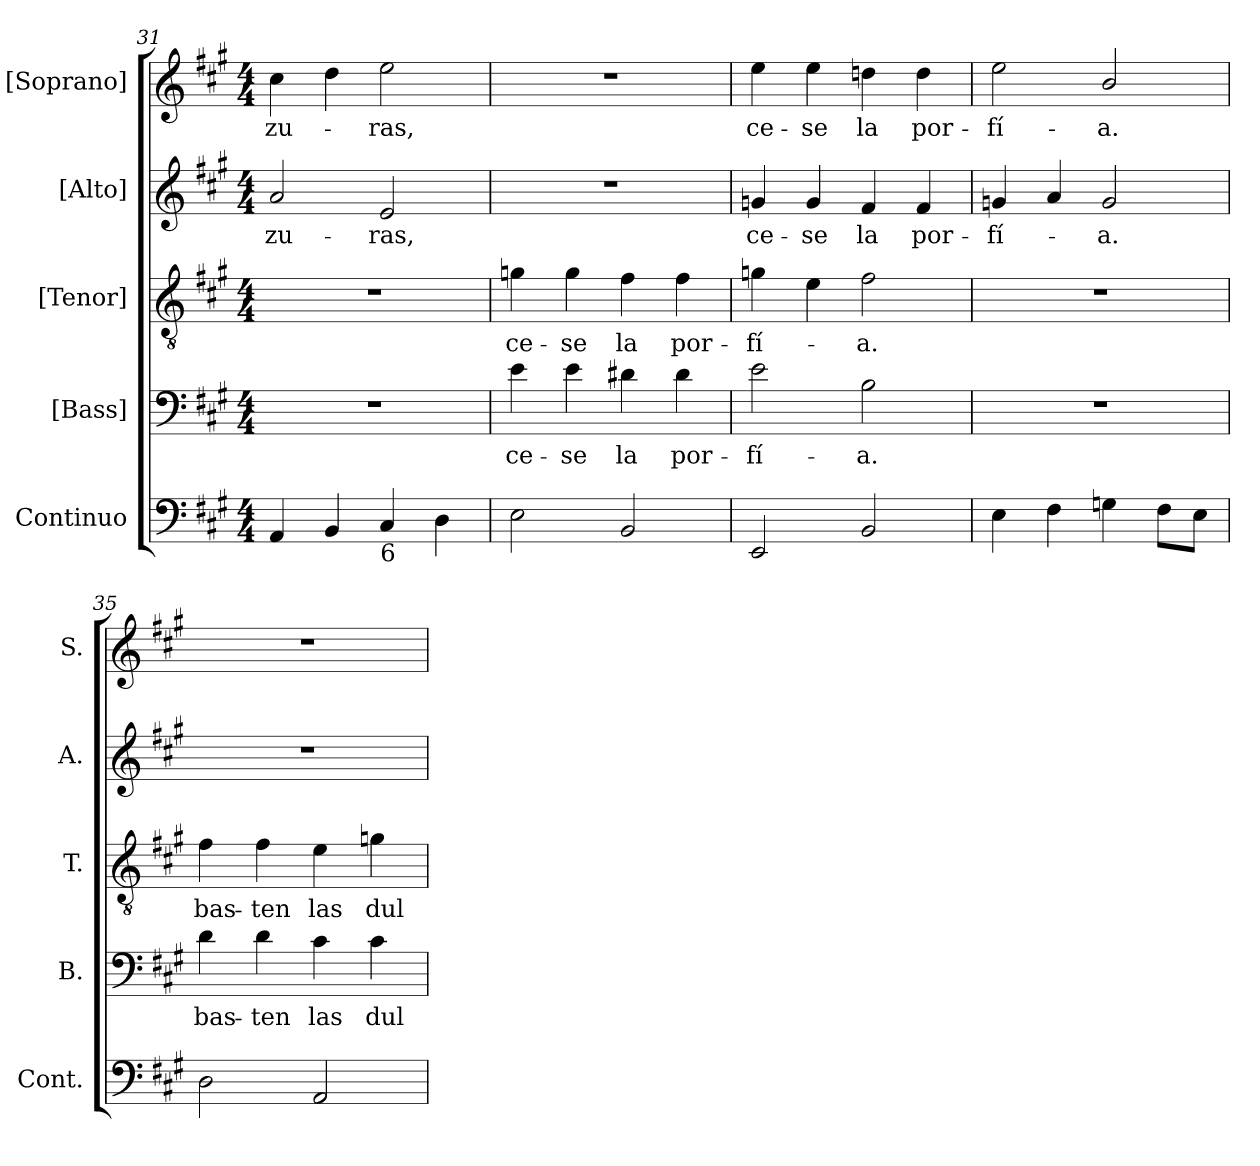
**kern	**kern	**text	**kern	**text	**kern	**text	**kern	**text
*part5	*part4	*part4	*part3	*part3	*part2	*part2	*part1	*part1
*staff5	*staff4	*staff4	*staff3	*staff3	*staff2	*staff2	*staff1	*staff1
*I"Continuo	*I"[Bass]	*	*I"[Tenor]	*	*I"[Alto]	*	*I"[Soprano]	*
*I'Cont.	*I'B.	*	*I'T.	*	*I'A.	*	*I'S.	*
*clefF4	*clefF4	*	*clefGv2	*	*clefG2	*	*clefG2	*
*	*	*	*ITrd7c12	*	*	*	*	*
*k[f#c#g#]	*k[f#c#g#]	*	*k[f#c#g#]	*	*k[f#c#g#]	*	*k[f#c#g#]	*
*A:	*A:	*	*A:	*	*A:	*	*A:	*
*M4/4	*M4/4	*	*M4/4	*	*M4/4	*	*M4/4	*
=31	=31	=31	=31	=31	=31	=31	=31	=31
!	!	!	!	!	!	!LO:LY:b:color=#000000	!	!
!	!	!	!	!	!	!	!	!LO:LY:b:color=#000000
4AAi/	1r	.	1r	.	2ai/	-zu-	4cc#i\	-zu-
4BBi/	.	.	.	.	.	.	4ddi\	.
!	!	!	!	!	!	!LO:LY:b:color=#000000	!	!
!LO:TX:b:t=6	!	!	!	!	!	!	!	!
!	!	!	!	!	!	!	!	!LO:LY:b:color=#000000
4C#i/	.	.	.	.	2ei/	-ras,	2eei\	-ras,
4Di\	.	.	.	.	.	.	.	.
!!LO:PB:g=z
=32	=32	=32	=32	=32	=32	=32	=32	=32
!	!	!LO:LY:b:color=#000000	!	!	!	!	!	!
!	!	!	!	!LO:LY:b:color=#000000	!	!	!	!
2Ei\	4ei\	ce-	4Gni\	ce-	1r	.	1r	.
!	!	!LO:LY:b:color=#000000	!	!	!	!	!	!
!	!	!	!	!LO:LY:b:color=#000000	!	!	!	!
.	4ei\	-se	4Gi\	-se	.	.	.	.
!	!	!LO:LY:b:color=#000000	!	!	!	!	!	!
!	!	!	!	!LO:LY:b:color=#000000	!	!	!	!
2BBi/	4d#Xi\	la	4F#i\	la	.	.	.	.
!	!	!LO:LY:b:color=#000000	!	!	!	!	!	!
!	!	!	!	!LO:LY:b:color=#000000	!	!	!	!
.	4d#i\	por-	4F#i\	por-	.	.	.	.
=33	=33	=33	=33	=33	=33	=33	=33	=33
!	!	!LO:LY:b:color=#000000	!	!	!	!	!	!
!	!	!	!	!LO:LY:b:color=#000000	!	!	!	!
!	!	!	!	!	!	!LO:LY:b:color=#000000	!	!
!	!	!	!	!	!	!	!	!LO:LY:b:color=#000000
2EEi/	2ei\	-fí-	4Gni\	-fí-	4gni/	ce-	4eei\	ce-
!	!	!	!	!	!	!LO:LY:b:color=#000000	!	!
!	!	!	!	!	!	!	!	!LO:LY:b:color=#000000
.	.	.	4Ei\	.	4gi/	-se	4eei\	-se
!	!	!LO:LY:b:color=#000000	!	!	!	!	!	!
!	!	!	!	!LO:LY:b:color=#000000	!	!	!	!
!	!	!	!	!	!	!LO:LY:b:color=#000000	!	!
!	!	!	!	!	!	!	!	!LO:LY:b:color=#000000
2BBi/	2Bi\	-a.	2F#i\	-a.	4f#i/	la	4ddni\	la
!	!	!	!	!	!	!LO:LY:b:color=#000000	!	!
!	!	!	!	!	!	!	!	!LO:LY:b:color=#000000
.	.	.	.	.	4f#i/	por-	4ddi\	por-
=34	=34	=34	=34	=34	=34	=34	=34	=34
!	!	!	!	!	!	!LO:LY:b:color=#000000	!	!
!	!	!	!	!	!	!	!	!LO:LY:b:color=#000000
4Ei\	1r	.	1r	.	4gni/	-fí-	2eei\	-fí-
4F#i\	.	.	.	.	4ai/	.	.	.
!	!	!	!	!	!	!LO:LY:b:color=#000000	!	!
!	!	!	!	!	!	!	!	!LO:LY:b:color=#000000
4Gni\	.	.	.	.	2gi/	-a.	2bi/	-a.
8F#i\L	.	.	.	.	.	.	.	.
8Ei\J	.	.	.	.	.	.	.	.
=35	=35	=35	=35	=35	=35	=35	=35	=35
!	!	!LO:LY:b:color=#000000	!	!	!	!	!	!
!	!	!	!	!LO:LY:b:color=#000000	!	!	!	!
2Di\	4di\	bas-	4F#i\	bas-	1r	.	1r	.
!	!	!LO:LY:b:color=#000000	!	!	!	!	!	!
!	!	!	!	!LO:LY:b:color=#000000	!	!	!	!
.	4di\	-ten	4F#i\	-ten	.	.	.	.
!	!	!LO:LY:b:color=#000000	!	!	!	!	!	!
!	!	!	!	!LO:LY:b:color=#000000	!	!	!	!
2AAi/	4c#i\	las	4Ei\	las	.	.	.	.
!	!	!LO:LY:b:color=#000000	!	!	!	!	!	!
!	!	!	!	!LO:LY:b:color=#000000	!	!	!	!
.	4c#i\	dul-	4Gni\	dul-	.	.	.	.
=	=	=	=	=	=	=	=	=
*-	*-	*-	*-	*-	*-	*-	*-	*-
